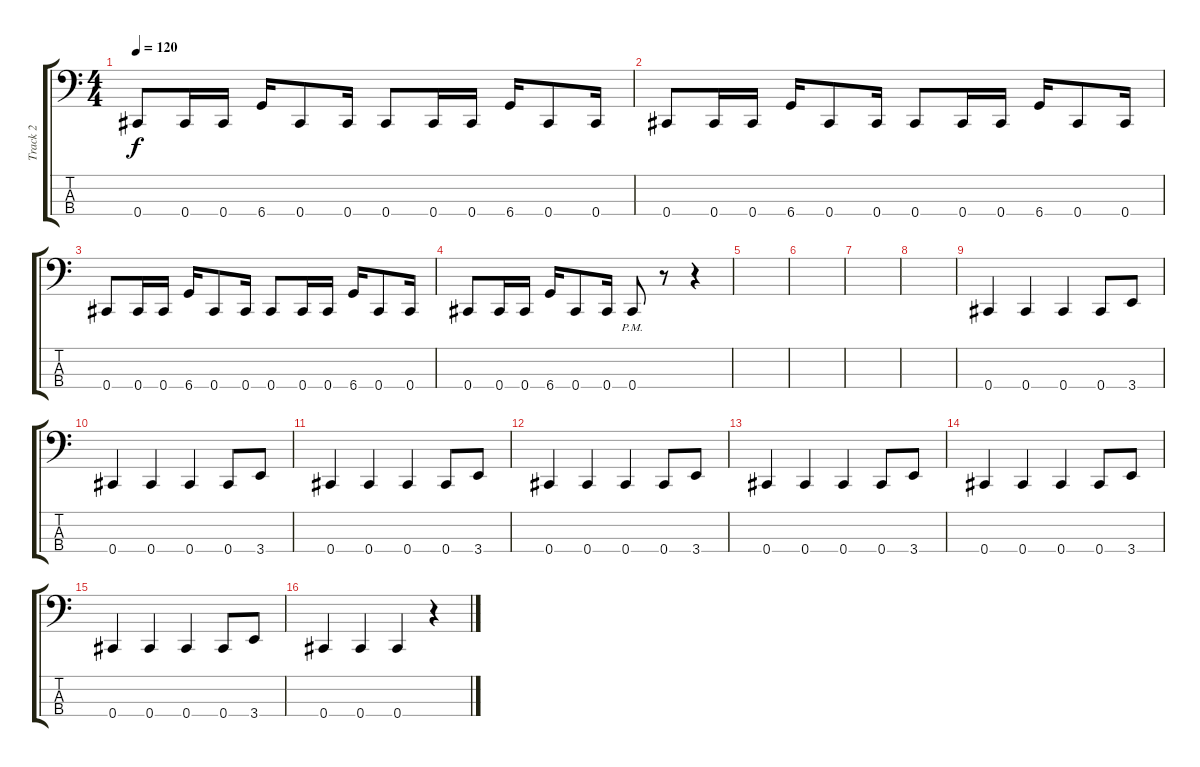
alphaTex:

\track ("Track 2" "Track 2") {instrument electricbassfinger}
\staff {score tabs}
\tuning (Gb2 Db2 Ab1 Db1) {hide}
\ts (4 4)
\tempo 120
\clef f4
\ks c
0.4.8{dy f} 0.4.16 0.4.16 6.4.16 0.4.8 0.4.16 0.4.8 0.4.16 0.4.16 6.4.16 0.4.8 0.4.16 |
0.4.8 0.4.16 0.4.16 6.4.16 0.4.8 0.4.16 0.4.8 0.4.16 0.4.16 6.4.16 0.4.8 0.4.16 |
0.4.8 0.4.16 0.4.16 6.4.16 0.4.8 0.4.16 0.4.8 0.4.16 0.4.16 6.4.16 0.4.8 0.4.16 |
0.4.8 0.4.16 0.4.16 6.4.16 0.4.8 0.4.16 0.4{pm}.8 r.8 r.4 |
|
|
|
|
0.4.4 0.4.4 0.4.4 0.4.8 3.4.8 |
0.4.4 0.4.4 0.4.4 0.4.8 3.4.8 |
0.4.4 0.4.4 0.4.4 0.4.8 3.4.8 |
0.4.4 0.4.4 0.4.4 0.4.8 3.4.8 |
0.4.4 0.4.4 0.4.4 0.4.8 3.4.8 |
0.4.4 0.4.4 0.4.4 0.4.8 3.4.8 |
0.4.4 0.4.4 0.4.4 0.4.8 3.4.8 |
0.4.4 0.4.4 0.4.4 r.4
